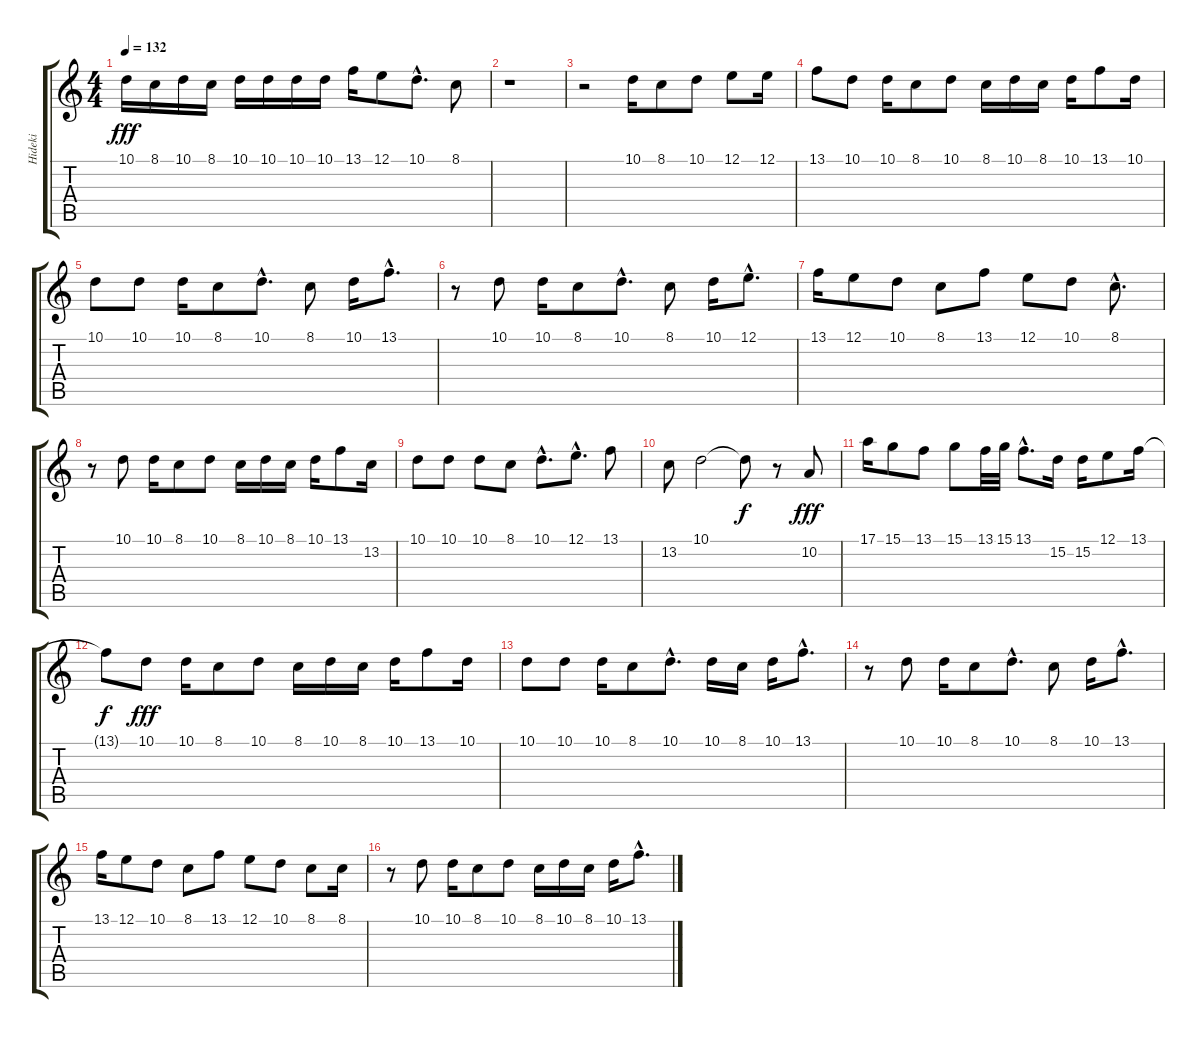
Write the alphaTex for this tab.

\track ("Hideki" "Hideki") {instrument cello}
\staff {score tabs}
\tuning (E4 B3 G3 D3 A2 E2) {hide}
\ts (4 4)
\tempo 132
\clef g2
\ks c
10.1.16{dy fff} 8.1.16 10.1.16 8.1.16 10.1.16 10.1.16 10.1.16 10.1.16 13.1.16 12.1.8 10.1{hac}.8{d} 8.1.8 |
r.1 |
r.2 10.1.16 8.1.8 10.1.8 12.1.8 12.1.16 |
13.1.8 10.1.8 10.1.16 8.1.8 10.1.8 8.1.16 10.1.16 8.1.16 10.1.16 13.1.8 10.1.16 |
10.1.8 10.1.8 10.1.16 8.1.8 10.1{hac}.8{d} 8.1.8 10.1.16 13.1{hac}.8{d} |
r.8 10.1.8 10.1.16 8.1.8 10.1{hac}.8{d} 8.1.8 10.1.16 12.1{hac}.8{d} |
13.1.16 12.1.8 10.1.8 8.1.8 13.1.8 12.1.8 10.1.8 8.1{hac}.8{d} |
r.8 10.1.8 10.1.16 8.1.8 10.1.8 8.1.16 10.1.16 8.1.16 10.1.16 13.1.8 13.2.16 |
10.1.8 10.1.8 10.1.8 8.1.8 10.1{hac}.8{d} 12.1{hac}.8{d} 13.1.8 |
13.2.8 10.1.2 10.1{t}.8{dy f} r.8 10.2.8{dy fff} |
17.1.16 15.1.8 13.1.8 15.1.8 13.1.32 15.1.32 13.1{hac}.8{d} 15.2.16 15.2.16 12.1.8 13.1.16 |
13.1{t}.8{dy f} 10.1.8{dy fff} 10.1.16 8.1.8 10.1.8 8.1.16 10.1.16 8.1.16 10.1.16 13.1.8 10.1.16 |
10.1.8 10.1.8 10.1.16 8.1.8 10.1{hac}.8{d} 10.1.16 8.1.16 10.1.16 13.1{hac}.8{d} |
r.8 10.1.8 10.1.16 8.1.8 10.1{hac}.8{d} 8.1.8 10.1.16 13.1{hac}.8{d} |
13.1.16 12.1.8 10.1.8 8.1.8 13.1.8 12.1.8 10.1.8 8.1.8 8.1.16 |
r.8 10.1.8 10.1.16 8.1.8 10.1.8 8.1.16 10.1.16 8.1.16 10.1.16 13.1{hac}.8{d}
